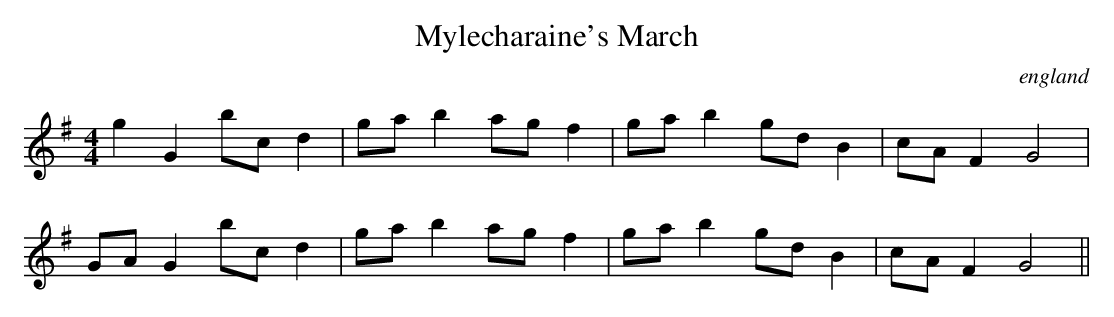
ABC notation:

X:1
T:Mylecharaine's March
O:england
M:4/4
L:1/8
K:G
g2 G2 bcd2|gab2 agf2|gab2 gdB2|cAF2 G4|
GAG2 bcd2|gab2 agf2|gab2 gdB2|cAF2 G4||
